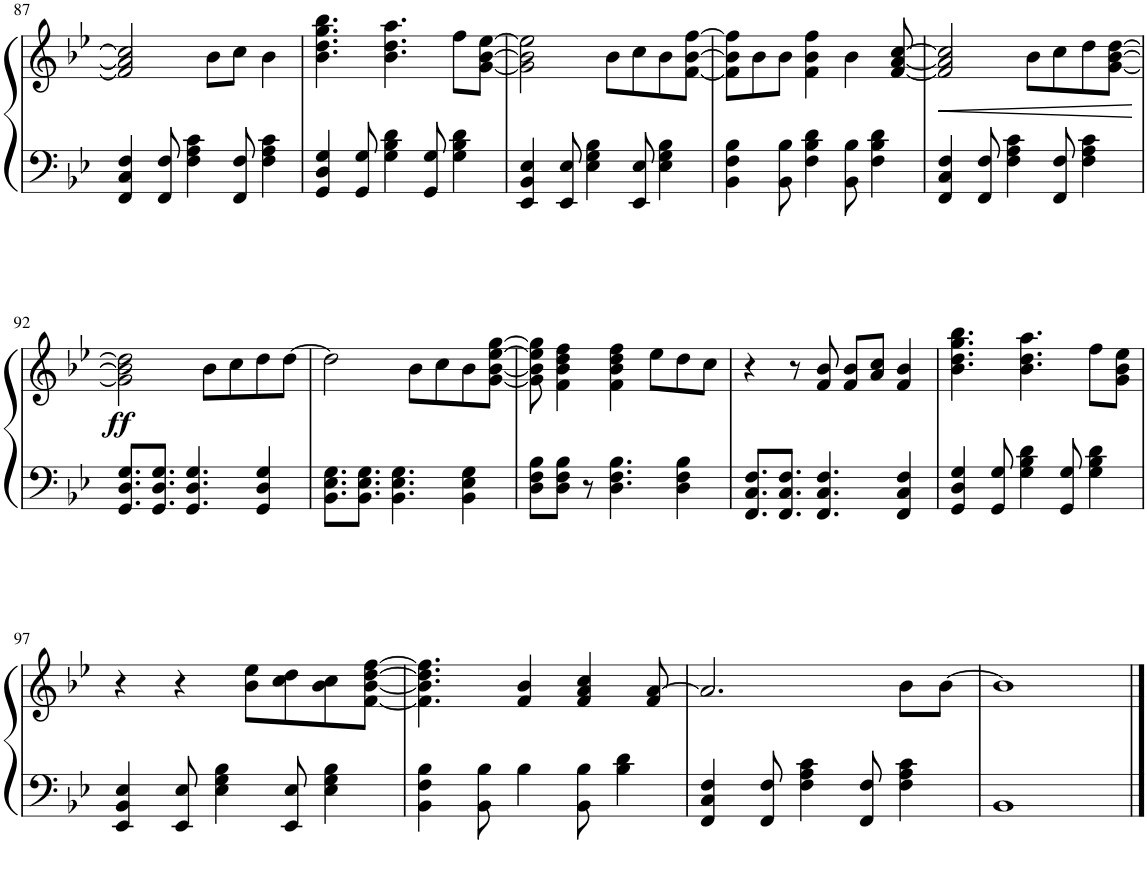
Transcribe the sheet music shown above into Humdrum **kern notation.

**kern	**kern	**dynam
*part1	*part1	*part1
*staff2	*staff1	*staff1/2
*I"Piano	*	*
*I'Pno.	*	*
!!LO:PB:g=z
*clefF4	*clefG2	*
*k[b-e-]	*k[b-e-]	*
*M4/4	*M4/4	*
=87	=87	=87
4FF/ 4C/ 4F/	2f/] 2a/] 2cc/]	.
8FF/ 8F/	.	.
4F\ 4A\ 4c\	.	.
.	8b-\L	.
8FF/ 8F/	8cc\J	.
4F\ 4A\ 4c\	4b-\	.
=88	=88	=88
4GG/ 4D/ 4G/	4.b-\ 4.dd\ 4.gg\ 4.bb-\	.
8GG/ 8G/	.	.
4G\ 4B-\ 4d\	4.b-\ 4.dd\ 4.aa\	.
8GG/ 8G/	.	.
4G\ 4B-\ 4d\	8ff\L	.
.	[8g\ [8b-\ [8ee-\J	.
=89	=89	=89
4EE-/ 4BB-/ 4E-/	2g\] 2b-\] 2ee-\]	.
8EE-/ 8E-/	.	.
4E-\ 4G\ 4B-\	.	.
.	8b-\L	.
8EE-/ 8E-/	8cc\	.
4E-\ 4G\ 4B-\	8b-\	.
.	[8f\ [8b-\ [8ff\J	.
=90	=90	=90
4BB-\ 4F\ 4B-\	8f\] 8b-\] 8ff\]L	.
.	8b-\	.
8BB-\ 8B-\	8b-\J	.
4F\ 4B-\ 4d\	4f\ 4b-\ 4ff\	.
8BB-\ 8B-\	4b-\	.
4F\ 4B-\ 4d\	.	.
.	[8f/ [8a/ [8cc/	.
=91	=91	=91
!	!	!LO:HP:b
4FF/ 4C/ 4F/	2f/] 2a/] 2cc/]	<
8FF/ 8F/	.	.
4F\ 4A\ 4c\	.	.
.	8b-\L	.
8FF/ 8F/	8cc\	.
4F\ 4A\ 4c\	8dd\	.
.	[8g\ [8b-\ [8dd\J	.
.	.	[
!!LO:LB:g=z
=92	=92	=92
!	!	!LO:DY:b
8.GG/ 8.D/ 8.G/L	2g\] 2b-\] 2dd\]	ff
8.GG/ 8.D/ 8.G/J	.	.
4.GG/ 4.D/ 4.G/	.	.
.	8b-\L	.
.	8cc\	.
4GG/ 4D/ 4G/	8dd\	.
.	[8dd\J	.
=93	=93	=93
8.BB-\ 8.E-\ 8.G\L	2dd\]	.
8.BB-\ 8.E-\ 8.G\J	.	.
4.BB-\ 4.E-\ 4.G\	.	.
.	8b-\L	.
.	8cc\	.
4BB-\ 4E-\ 4G\	8b-\	.
.	[8g\ [8b-\ [8ee-\ [8gg\J	.
=94	=94	=94
8D\ 8F\ 8B-\L	8g\] 8b-\] 8ee-\] 8gg\]	.
8D\ 8F\ 8B-\J	4f\ 4b-\ 4dd\ 4ff\	.
8r	.	.
4.D\ 4.F\ 4.B-\	4f\ 4b-\ 4dd\ 4ff\	.
.	8ee-\L	.
4D\ 4F\ 4B-\	8dd\	.
.	8cc\J	.
=95	=95	=95
8.FF/ 8.C/ 8.F/L	4r	.
8.FF/ 8.C/ 8.F/J	.	.
.	8r	.
4.FF/ 4.C/ 4.F/	8f/ 8b-/	.
.	8f/ 8b-/L	.
.	8a/ 8cc/J	.
4FF/ 4C/ 4F/	4f/ 4b-/	.
=96	=96	=96
4GG/ 4D/ 4G/	4.b-\ 4.dd\ 4.gg\ 4.bb-\	.
8GG/ 8G/	.	.
4G\ 4B-\ 4d\	4.b-\ 4.dd\ 4.aa\	.
8GG/ 8G/	.	.
4G\ 4B-\ 4d\	8ff\L	.
.	8g\ 8b-\ 8ee-\J	.
!!LO:LB:g=z
=97	=97	=97
4EE-/ 4BB-/ 4E-/	4r	.
8EE-/ 8E-/	4r	.
4E-\ 4G\ 4B-\	.	.
.	8b-\ 8ee-\L	.
8EE-/ 8E-/	8cc\ 8dd\	.
4E-\ 4G\ 4B-\	8b-\ 8cc\	.
.	[8f\ [8b-\ [8dd\ [8ff\J	.
=98	=98	=98
4BB-\ 4F\ 4B-\	4.f\] 4.b-\] 4.dd\] 4.ff\]	.
8BB-\ 8B-\	.	.
4B-\	4f/ 4b-/	.
8BB-\ 8B-\	4f/ 4a/ 4cc/	.
4B-\ 4d\	.	.
.	8f/ [8a/	.
=99	=99	=99
4FF/ 4C/ 4F/	2.a/]	.
8FF/ 8F/	.	.
4F\ 4A\ 4c\	.	.
8FF/ 8F/	.	.
4F\ 4A\ 4c\	8b-\L	.
.	[8b-\J	.
=100	=100	=100
1BB-	1b-]	.
==	==	==
*-	*-	*-
